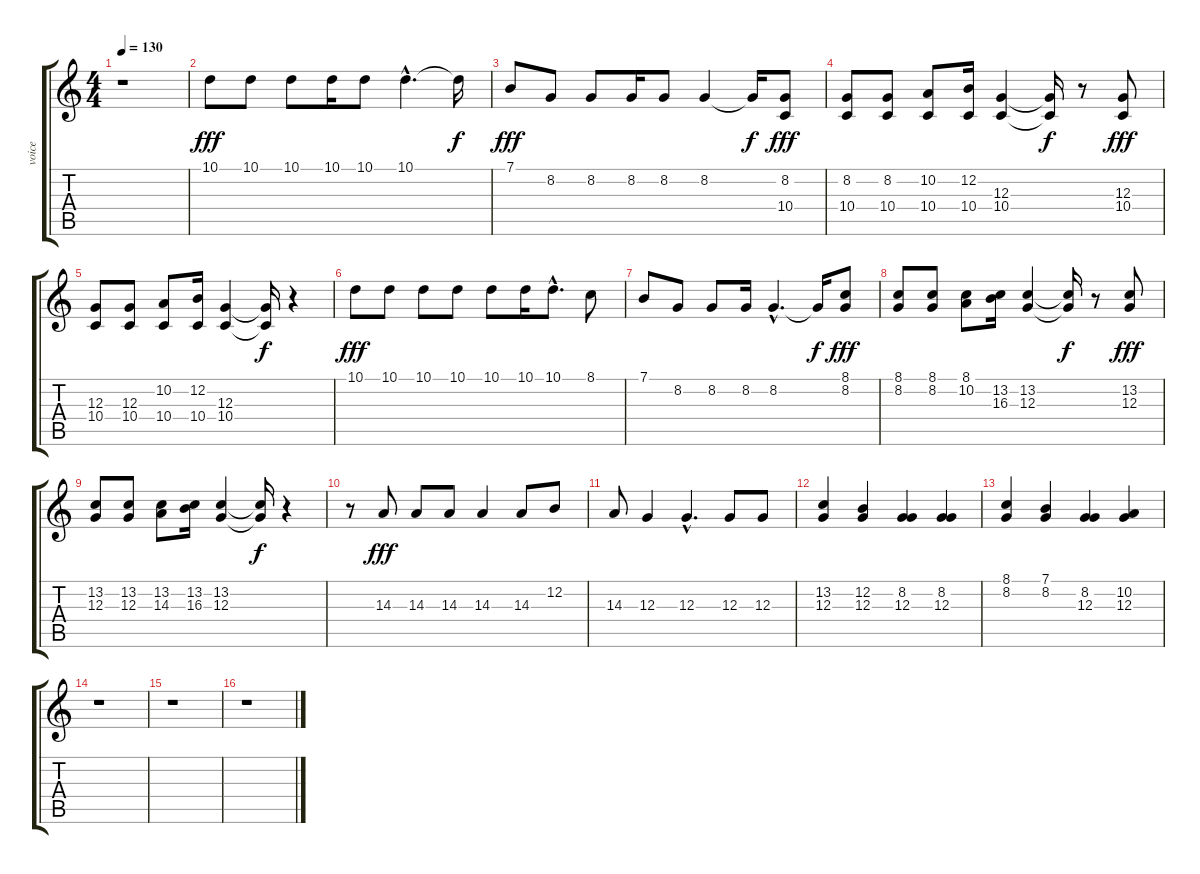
\track ("voice" "voice") {instrument synthbrass2}
\staff {score tabs}
\tuning (E4 B3 G3 D3 A2 E2) {hide}
\ts (4 4)
\tempo 130
\clef g2
\ks c
r.1{dy fff} |
10.1.8 10.1.8 10.1.8 10.1.16 10.1.8 10.1{hac}.4{d} 10.1{t}.16{dy f} |
7.1.8{dy fff} 8.2.8 8.2.8 8.2.16 8.2.8 8.2.4 8.2{t}.16{dy f} (8.2 10.4).8{dy fff} |
(8.2 10.4).8 (8.2 10.4).8 (10.2 10.4).8 (12.2 10.4).16 (12.3 10.4).4 (12.3{t} 10.4{t}).16{dy f} r.8 (12.3 10.4).8{dy fff} |
(12.3 10.4).8 (12.3 10.4).8 (10.2 10.4).8 (12.2 10.4).16 (12.3 10.4).4 (12.3{t} 10.4{t}).16{dy f} r.4 |
10.1.8{dy fff} 10.1.8 10.1.8 10.1.8 10.1.8 10.1.16 10.1{hac}.8{d} 8.1.8 |
7.1.8 8.2.8 8.2.8 8.2.16 8.2{hac}.4{d} 8.2{t}.16{dy f} (8.1 8.2).8{dy fff} |
(8.1 8.2).8 (8.1 8.2).8 (8.1 10.2).8 (13.2 16.3).16 (13.2 12.3).4 (13.2{t} 12.3{t}).16{dy f} r.8 (13.2 12.3).8{dy fff} |
(13.2 12.3).8 (13.2 12.3).8 (13.2 14.3).8 (13.2 16.3).16 (13.2 12.3).4 (13.2{t} 12.3{t}).16{dy f} r.4 |
r.8 14.3.8{dy fff} 14.3.8 14.3.8 14.3.4 14.3.8 12.2.8 |
14.3.8 12.3.4 12.3{hac}.4{d} 12.3.8 12.3.8 |
(13.2 12.3).4 (12.2 12.3).4 (8.2 12.3).4 (8.2 12.3).4 |
(8.1 8.2).4 (7.1 8.2).4 (8.2 12.3).4 (10.2 12.3).4 |
r.1 |
r.1 |
r.1
